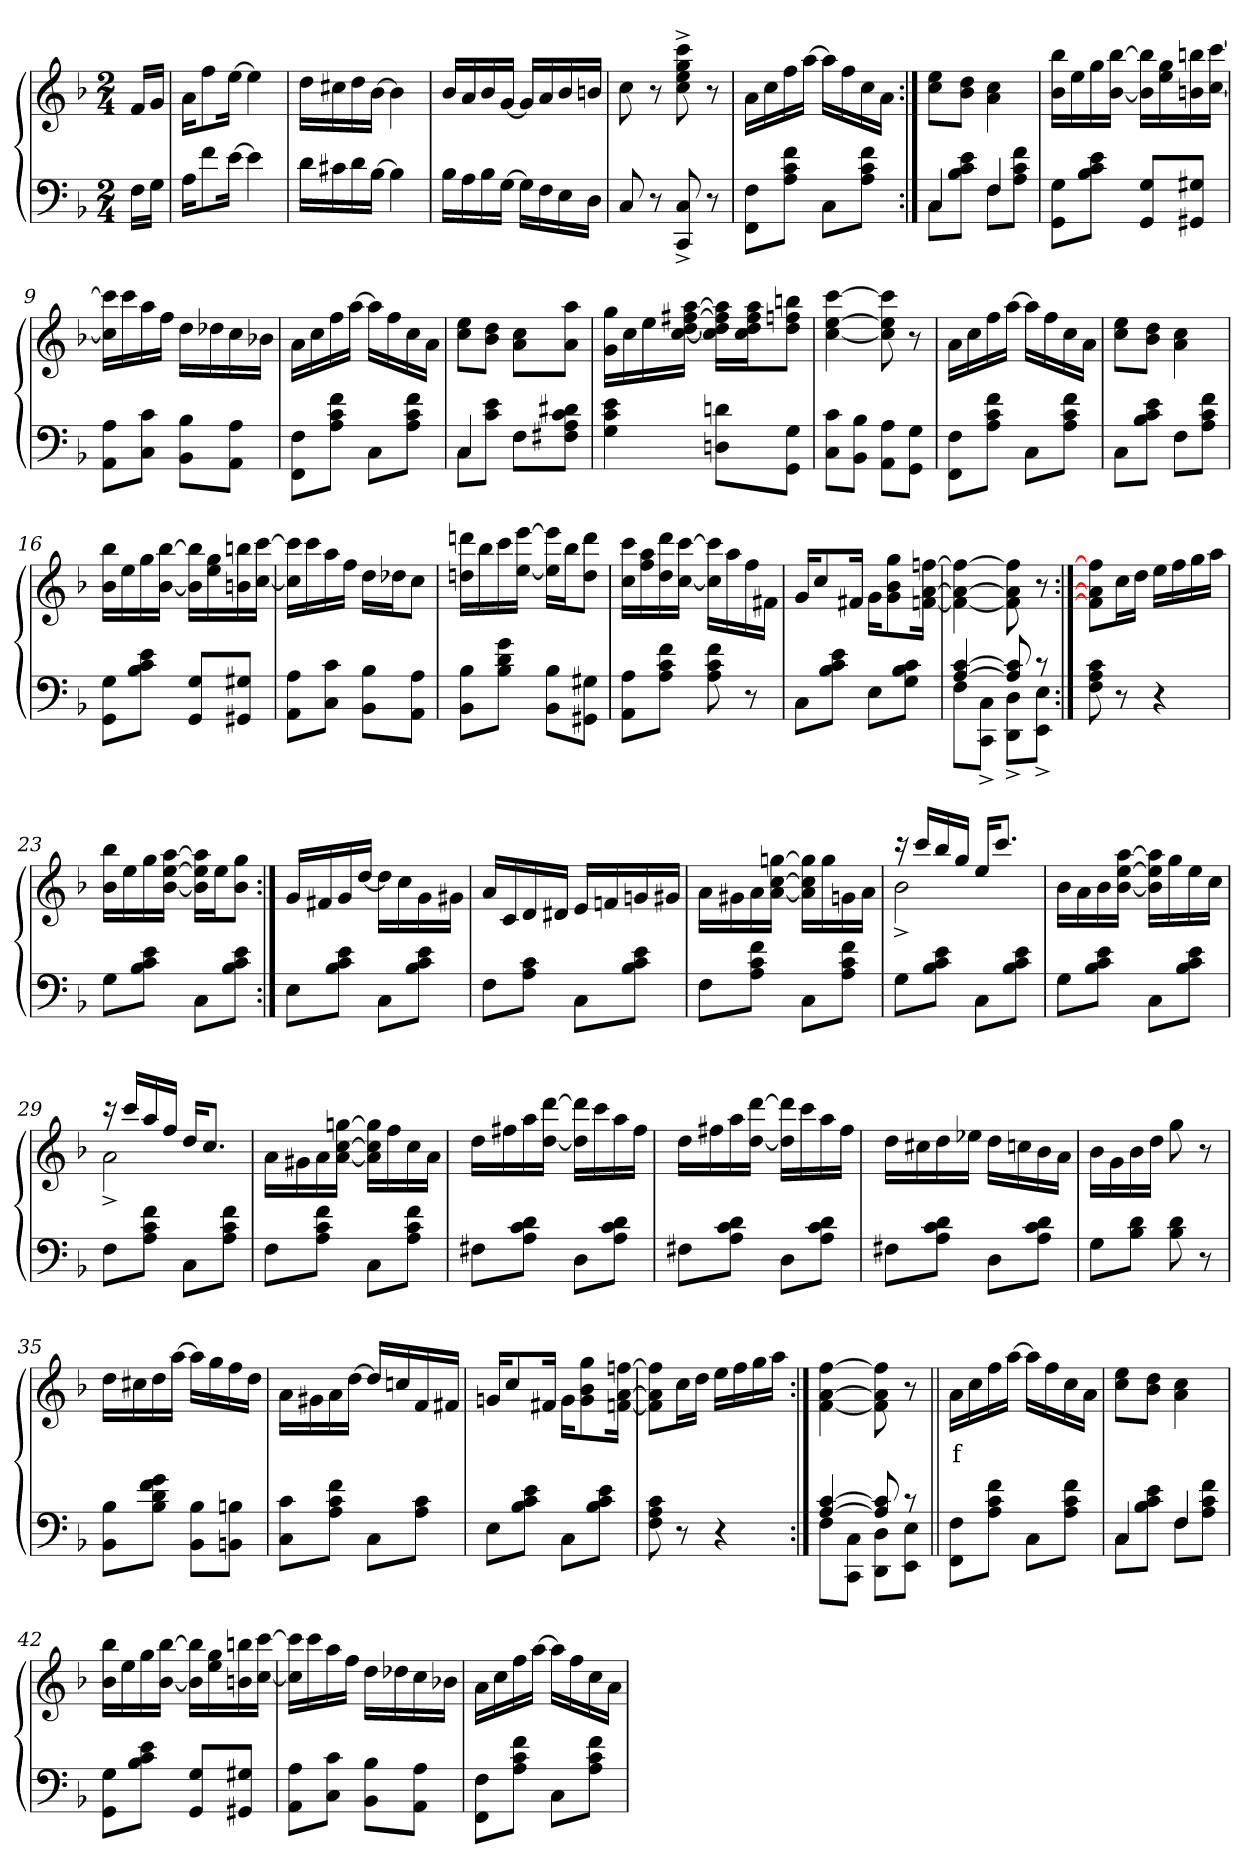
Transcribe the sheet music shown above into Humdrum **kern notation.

**kern	**kern	**text
*part2	*part1	*part1
*staff2	*staff1	*staff1
*clefF4	*clefG2	*
*k[b-]	*k[b-]	*
*M2/4	*M2/4	*
=1	=1	=1
16FL	16fL	.
16GJ	16gJ	.
=2	=2	=2
16AL	16aL	.
8f	8ff	.
[16eJ	[16eeJ	.
4e]	4ee]	.
=3	=3	=3
16dL	16ddL	.
16c#X	16cc#X	.
16d	16dd	.
[16B-J	[16b-J	.
4B-]	4b-]	.
=4	=4	=4
16B-L	16b-L	.
16A	16a	.
16B-	16b-	.
[16GJ	[16gJ	.
16GL]	16gL]	.
16F	16a	.
16E	16b-	.
16DJ	16bnJ	.
=5	=5	=5
8C	8cc	.
8r	8r	.
8C^> 8CC^>	8ccc^> 8gg^> 8ee^> 8cc^>	.
8r	8r	.
=6	=6	=6
8F 8FFL	16aL	.
.	16cc	.
8f 8c 8AJ	16ff	.
.	[16aaJ	.
8CL	16aaL]	.
.	16ff	.
8f 8c 8AJ	16cc	.
.	16aJ	.
=7:|!	=7:|!	=7:|!
*^	*	*
4C	8CL	8ee 8ccL	.
.	8e 8c 8B-J	8dd 8b-J	.
4F	8FL	4cc 4a	.
.	8f 8c 8AJ	.	.
*v	*v	*	*
=8	=8	=8
8G 8GGL	16bb- 16b-L	.
.	16ee	.
8e 8c 8B-J	16gg	.
.	[16bb- [16b-J	.
8G 8GGL	16bb-] 16b-]L	.
.	16gg 16ee	.
8G#X 8GG#XJ	16bbn 16bn	.
.	[16ccc [16ccJ	.
=9	=9	=9
8A 8AAL	16ccc] 16cc]L	.
.	16ccc	.
8c 8CJ	16aa	.
.	16ffJ	.
8B- 8BB-L	16ddL	.
.	16dd-X	.
8A 8AAJ	16cc	.
.	16b-XJ	.
=10	=10	=10
8F 8FFL	16aL	.
.	16cc	.
8f 8c 8AJ	16ff	.
.	[16aaJ	.
8CL	16aaL]	.
.	16ff	.
8f 8c 8AJ	16cc	.
.	16aJ	.
=11	=11	=11
*^	*	*
4C	8CL	8ee 8ccL	.
.	8e 8cJ	8dd 8b-J	.
8FL	4ryy	8cc 8aL	.
8d#X 8c 8A 8F#XJ	.	8aa 8aJ	.
*v	*v	*	*
=12	=12	=12
4e 4c 4G	16gg 16gL	.
.	16cc	.
.	16ee	.
.	[16aa [16ff#X [16dd [16ccJ	.
8dn 8DnL	16aa] 16ff#] 16dd] 16cc]L	.
.	16aa 16ff# 16dd 16cc	.
8G 8GGJ	8bbn 8ffn 8ddJ	.
=13	=13	=13
8c 8CL	[4ccc [4ee [4cc	.
8B- 8BB-J	.	.
8A 8AAL	8ccc] 8ee] 8cc]	.
8G 8GGJ	8r	.
=14	=14	=14
8F 8FFL	16aL	.
.	16cc	.
8f 8c 8AJ	16ff	.
.	[16aaJ	.
8CL	16aaL]	.
.	16ff	.
8f 8c 8AJ	16cc	.
.	16aJ	.
=15	=15	=15
8CL	8ee 8ccL	.
8e 8c 8B-J	8dd 8b-J	.
8FL	4cc 4a	.
8f 8c 8AJ	.	.
=16	=16	=16
8G 8GGL	16bb- 16b-L	.
.	16ee	.
8e 8c 8B-J	16gg	.
.	[16bb- [16b-J	.
8G 8GGL	16bb-] 16b-]L	.
.	16gg 16ee	.
8G#X 8GG#XJ	16bbn 16bn	.
.	[16ccc [16ccJ	.
=17	=17	=17
8A 8AAL	16ccc] 16cc]L	.
.	16ccc	.
8c 8CJ	16aa	.
.	16ffJ	.
8B- 8BB-L	16ddL	.
.	16dd-X	.
8A 8AAJ	8ccJ	.
=18	=18	=18
8B- 8BB-L	16ddn 16dddnL	.
.	16bb-	.
8g 8d 8B-J	16ccc	.
.	[16eee [16eeJ	.
8B- 8BB-L	16eee] 16ee]L	.
.	16bb-	.
8G#X 8GG#XJ	8ddd 8ddJ	.
=19	=19	=19
8A 8AAL	16ccc 16ccL	.
.	16aa 16ff	.
8f 8c 8AJ	16ddd 16dd	.
.	[16ccc [16ccJ	.
8f 8c 8A	16ccc] 16cc]L	.
.	16aa	.
8r	16ff	.
.	16f#XJ	.
=20	=20	=20
8CL	16gL	.
.	8cc	.
8e 8c 8B-J	.	.
.	16f#XJ	.
8EL	16gL	.
.	8gg 8b- 8g	.
8c 8B- 8GJ	.	.
.	[16ffn [16a [16fnJ	.
=21	=21	=21
*^	*	*
[4c [4A	8FL	4ff_ 4a_ 4f_	.
.	8C^> 8CC^>J	.	.
8c] 8A]	8D^> 8DD^>L	8ff] 8a] 8f]	.
8r	8E^> 8EE^>J	8r	.
*v	*v	*	*
=22:|!	=22:|!	=22:|!
8c 8A 8F	8ff] 8a] 8f]L	.
8r	16cc	.
.	16ddJ	.
4r	16eeL	.
.	16ff	.
.	16gg	.
.	16aaJ	.
=23	=23	=23
8GL	16bb- 16b-L	.
.	16ee	.
8e 8c 8B-J	16gg	.
.	[16aa [16ee [16b-J	.
8CL	16aa] 16ee] 16b-]L	.
.	16ee	.
8e 8c 8B-J	8gg 8b-J	.
=24:|!	=24:|!	=24:|!
8EL	16gL	.
.	16f#X	.
8e 8c 8B-J	16g	.
.	[16ddJ	.
8CL	16ddL]	.
.	16cc	.
8e 8c 8B-J	16g	.
.	16g#XJ	.
=25	=25	=25
8FL	16aL	.
.	16c	.
8c 8AJ	16d	.
.	16d#XJ	.
8CL	16eL	.
.	16fn	.
8e 8c 8B-J	16gn	.
.	16g#XJ	.
=26	=26	=26
8FL	16aL	.
.	16g#X	.
8f 8c 8AJ	16a	.
.	[16ggn [16cc [16aJ	.
8CL	16gg] 16cc] 16a]L	.
.	16gg	.
8f 8c 8AJ	16gn	.
.	16aJ	.
=27	=27	=27
*	*^	*
8GL	16r	2b-^>	.
.	16cccLL	.	.
8e 8c 8B-J	16bb-	.	.
.	16ggJJ	.	.
8CL	16eeKL	.	.
.	8.cccJ	.	.
8e 8c 8B-J	.	.	.
*	*v	*v	*
=28	=28	=28
8GL	16b-L	.
.	16a	.
8e 8c 8B-J	16b-	.
.	[16aa [16ee [16b-J	.
8CL	16aa] 16ee] 16b-]L	.
.	16gg	.
8e 8c 8B-J	16ee	.
.	16ccJ	.
=29	=29	=29
*	*^	*
8FL	16r	2a^>	.
.	16cccLL	.	.
8f 8c 8AJ	16aa	.	.
.	16ffJJ	.	.
8CL	16ddKL	.	.
.	8.ccJ	.	.
8f 8c 8AJ	.	.	.
*	*v	*v	*
=30	=30	=30
8FL	16aL	.
.	16g#X	.
8f 8c 8AJ	16a	.
.	[16ggn [16cc [16aJ	.
8CL	16gg] 16cc] 16a]L	.
.	16ff	.
8f 8c 8AJ	16cc	.
.	16aJ	.
=31	=31	=31
8F#XL	16ddL	.
.	16ff#X	.
8d 8c 8AJ	16aa	.
.	[16ddd [16ddJ	.
8DL	16ddd] 16dd]L	.
.	16ccc	.
8d 8c 8AJ	16aa	.
.	16ff#J	.
=32	=32	=32
8F#XL	16ddL	.
.	16ff#X	.
8d 8c 8AJ	16aa	.
.	[16ddd [16ddJ	.
8DL	16ddd] 16dd]L	.
.	16ccc	.
8d 8c 8AJ	16aa	.
.	16ff#J	.
=33	=33	=33
8F#XL	16ddL	.
.	16cc#X	.
8d 8c 8AJ	16dd	.
.	16ee-XJ	.
8DL	16ddL	.
.	16ccn	.
8d 8c 8AJ	16b-	.
.	16aJ	.
=34	=34	=34
8GL	16b-L	.
.	16g	.
8d 8B-J	16b-	.
.	16ddJ	.
8d 8B-	8gg	.
8r	8r	.
=35	=35	=35
8B- 8BB-L	16ddL	.
.	16cc#X	.
8g 8f 8d 8B-J	16dd	.
.	[16aaJ	.
8B- 8BB-L	16aaL]	.
.	16gg	.
8Bn 8BBnJ	16ff	.
.	16ddJ	.
=36	=36	=36
8c 8CL	16aL	.
.	16g#X	.
8f 8c 8AJ	16a	.
.	[16ddJ	.
8CL	16ddL]	.
.	16ccn	.
8c 8AJ	16f	.
.	16f#XJ	.
=37	=37	=37
8EL	16gnL	.
.	8cc	.
8e 8c 8B-J	.	.
.	16f#XJ	.
8CL	16gL	.
.	8gg 8b- 8g	.
8e 8c 8B-J	.	.
.	[16ffn [16a [16fnJ	.
=38	=38	=38
8c 8A 8F	8ff] 8a] 8f]L	.
8r	16cc	.
.	16ddJ	.
4r	16eeL	.
.	16ff	.
.	16gg	.
.	16aaJ	.
=39:|!	=39:|!	=39:|!
*^	*	*
[4c [4A	8FL	[4ff [4a [4f	.
.	8C 8CCJ	.	.
8c] 8A]	8D 8DDL	8ff] 8a] 8f]	.
8r	8E 8EEJ	8r	.
*v	*v	*	*
=40||	=40||	=40||
8F 8FFL	16aL	f
.	16cc	.
8f 8c 8AJ	16ff	.
.	[16aaJ	.
8CL	16aaL]	.
.	16ff	.
8f 8c 8AJ	16cc	.
.	16aJ	.
=41	=41	=41
*^	*	*
4C	8CL	8ee 8ccL	.
.	8e 8c 8B-J	8dd 8b-J	.
4F	8FL	4cc 4a	.
.	8f 8c 8AJ	.	.
*v	*v	*	*
=42	=42	=42
8G 8GGL	16bb- 16b-L	.
.	16ee	.
8e 8c 8B-J	16gg	.
.	[16bb- [16b-J	.
8G 8GGL	16bb-] 16b-]L	.
.	16gg 16ee	.
8G#X 8GG#XJ	16bbn 16bn	.
.	[16ccc [16ccJ	.
=43	=43	=43
8A 8AAL	16ccc] 16cc]L	.
.	16ccc	.
8c 8CJ	16aa	.
.	16ffJ	.
8B- 8BB-L	16ddL	.
.	16dd-X	.
8A 8AAJ	16cc	.
.	16b-XJ	.
=44	=44	=44
8F 8FFL	16aL	.
.	16cc	.
8f 8c 8AJ	16ff	.
.	[16aaJ	.
8CL	16aaL]	.
.	16ff	.
8f 8c 8AJ	16cc	.
.	16aJ	.
=	=	=
*-	*-	*-
